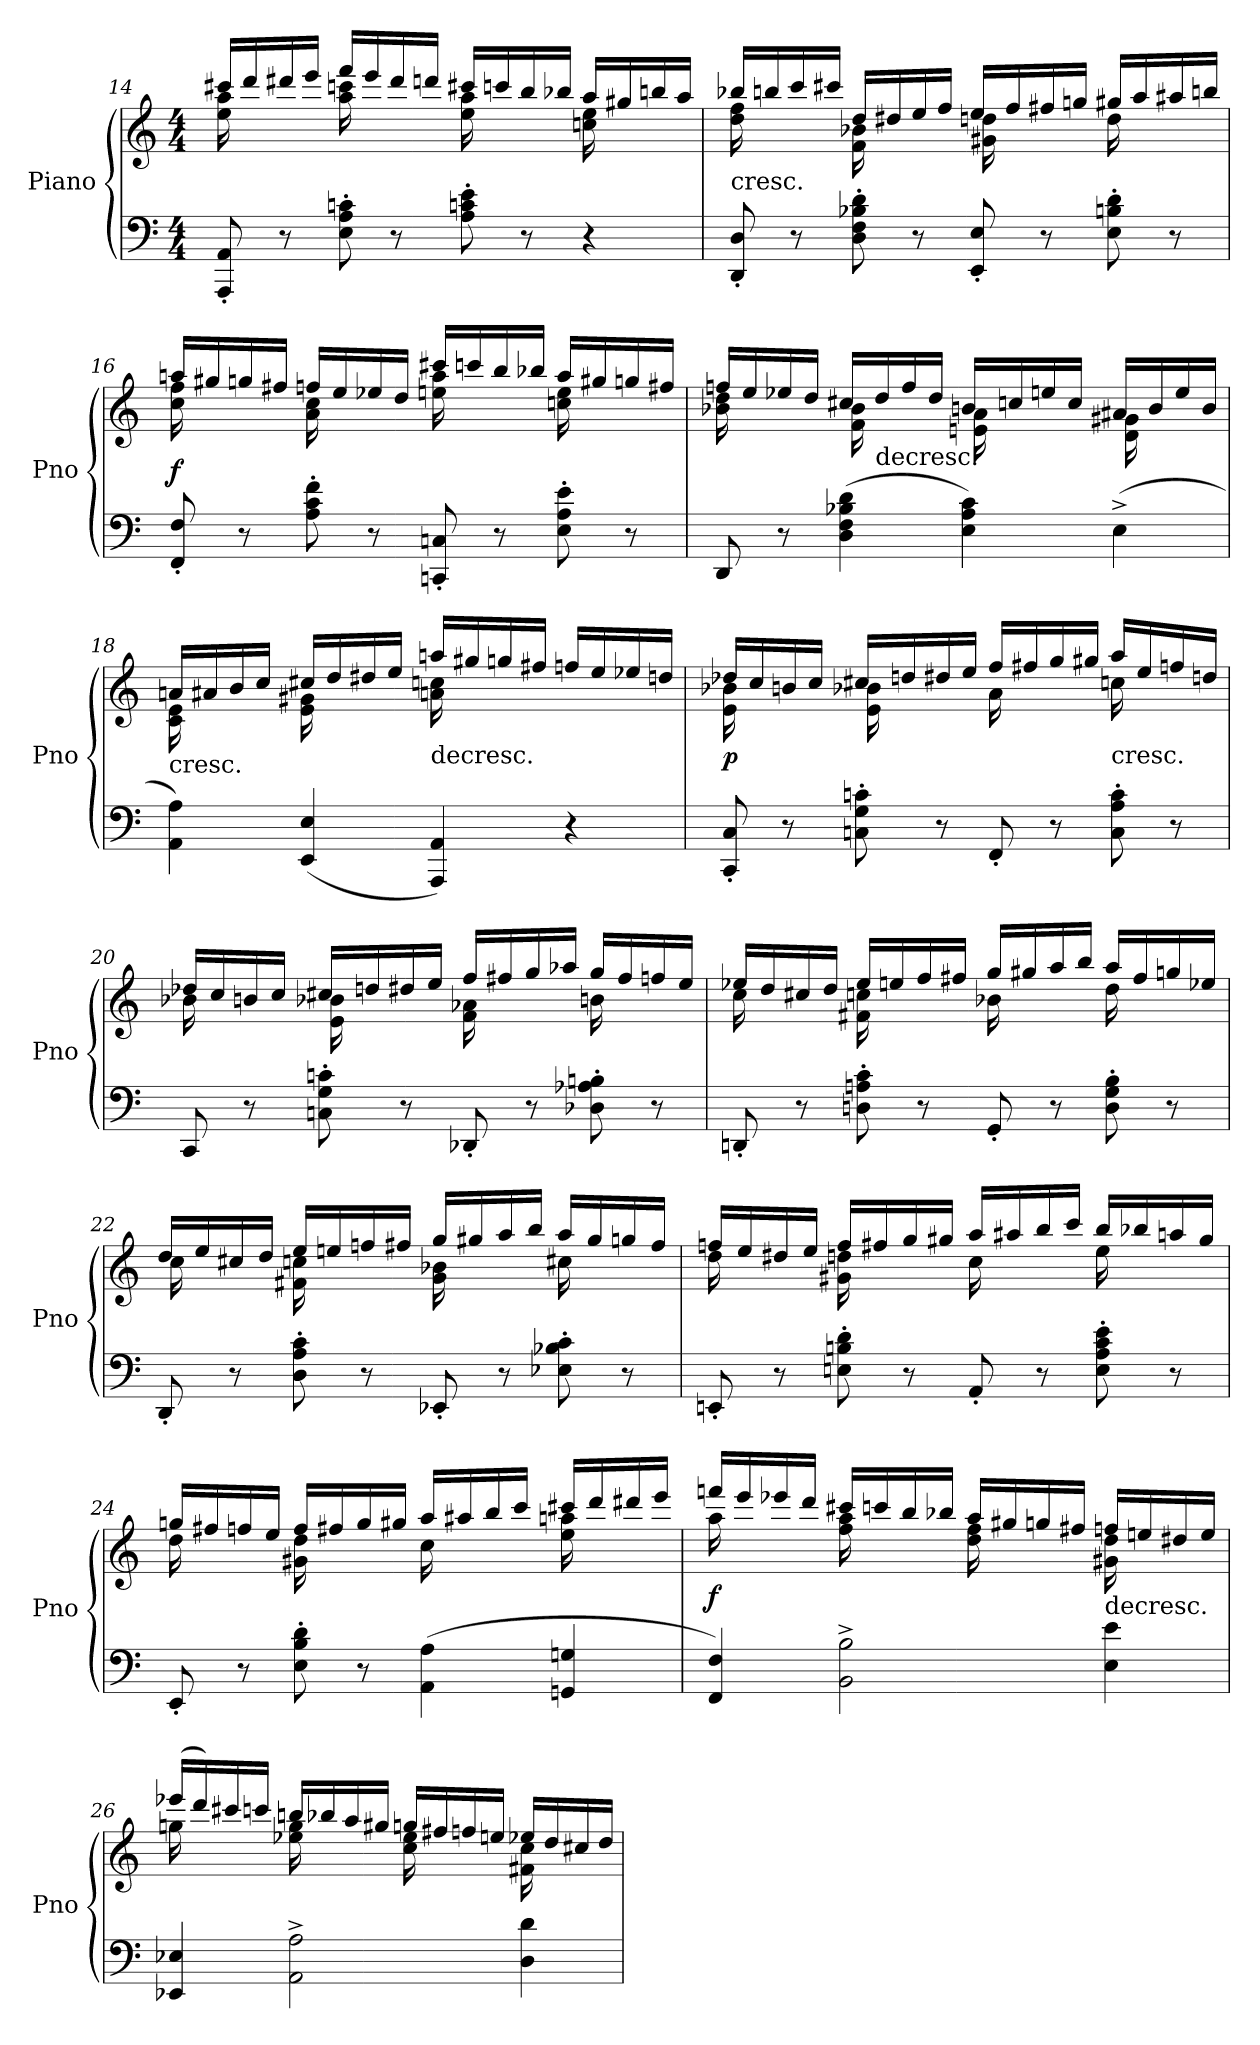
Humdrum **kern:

**kern	**kern	**dynam
*part1	*part1	*part1
*staff2	*staff1	*staff1/2
*I"Piano	*	*
*I'Pno	*	*
*clefF4	*clefG2	*
*k[]	*k[]	*
*M4/4	*M4/4	*
=14	=14	=14
*	*^	*
8AAA'/ 8AA'/	16ccc#X/LL	16ee\ 16aa\	.
.	16ddd/	8.ryy	.
8r	16ddd#X/	.	.
.	16eee/JJ	.	.
8E'\ 8A'\ 8cn'\	16fff/LL	16aa\ 16cccn\	.
.	16eee/	8.ryy	.
8r	16ddd#/	.	.
.	16dddn/JJ	.	.
8A'\ 8cn'\ 8e'\	16ccc#X/LL	16ee\ 16aa\	.
.	16cccn/	8.ryy	.
8r	16bb/	.	.
.	16bb-X/JJ	.	.
4r	16aa/LL	16ccn\ 16ee\	.
.	16gg#X/	8.ryy	.
.	16bbn/	.	.
.	16aa/JJ	.	.
=15	=15	=15	=15
!	!LO:TX:c:t=cresc.	!	!
8DD'/ 8D'/	16bb-X/LL	16dd\ 16ff\	.
.	16bbn/	8.ryy	.
8r	16ccc/	.	.
.	16ccc#X/JJ	.	.
8D'\ 8F'\ 8B-X'\ 8d'\	16dd/LL	16f\ 16b-X\	.
.	16dd#X/	8.ryy	.
8r	16ee/	.	.
.	16ff/JJ	.	.
8EE'/ 8E'/	16ee/LL	16g#X\ 16ddn\	.
.	16ff/	8.ryy	.
8r	16ff#X/	.	.
.	16ggn/JJ	.	.
8E'\ 8Bn'\ 8d'\	16gg#X/LL	16dd\	.
.	16aa/	8.ryy	.
8r	16aa#X/	.	.
.	16bbn/JJ	.	.
=16	=16	=16	=16
8FF'/ 8F'/	16aan/LL	16cc\ 16ff\	f
.	16gg#X/	8.ryy	.
8r	16ggn/	.	.
.	16ff#X/JJ	.	.
8A'\ 8c'\ 8f'\	16ffn/LL	16a\ 16cc\	.
.	16ee/	8.ryy	.
8r	16ee-X/	.	.
.	16dd/JJ	.	.
8CCn'/ 8Cn'/	16ccc#X/LL	16een\ 16aa\	.
.	16cccn/	8.ryy	.
8r	16bb/	.	.
.	16bb-X/JJ	.	.
8E'\ 8A'\ 8e'\	16aa/LL	16ccn\ 16ee\	.
.	16gg#X/	8.ryy	.
8r	16ggn/	.	.
.	16ff#X/JJ	.	.
=17	=17	=17	=17
8DD/	16ffn/LL	16b-X\ 16dd\	.
.	16ee/	8.ryy	.
8r	16ee-X/	.	.
.	16dd/JJ	.	.
(4D\ 4F\ 4B-X\ 4d\	16cc#X/LL	16f\ 16b-\	.
!	!LO:TX:c:t=decresc.	!	!
.	16dd/	8.ryy	.
.	16ff/	.	.
.	16dd/JJ	.	.
4E\ 4A\ 4c\)	16bn/LL	16en\ 16a\	.
.	16ccn/	8.ryy	.
.	16een/	.	.
.	16cc/JJ	.	.
(4E^\	16a#X/LL	16d\ 16g#X\	.
.	16b/	8.ryy	.
.	16ee/	.	.
.	16b/JJ	.	.
=18	=18	=18	=18
!	!LO:TX:c:t=cresc.	!	!
4AA\ 4A\)	16an/LL	16c\ 16e\	.
.	16a#X/	8.ryy	.
.	16b/	.	.
.	16cc/JJ	.	.
(4EE/ 4E/	16cc#X/LL	16e\ 16g#X\	.
.	16dd/	8.ryy	.
.	16dd#X/	.	.
.	16ee/JJ	.	.
!	!LO:TX:c:t=decresc.	!	!
4AAA/ 4AA/)	16aan/LL	16an\ 16ccn\	.
.	16gg#X/	4..ryy	.
.	16ggn/	.	.
.	16ff#X/JJ	.	.
4r	16ffn/LL	.	.
.	16ee/	.	.
.	16ee-X/	.	.
.	16ddn/JJ	.	.
=19	=19	=19	=19
8CC'/ 8C'/	16dd-X/LL	16e\ 16b-X\	p
.	16cc/	8.ryy	.
8r	16bn/	.	.
.	16cc/JJ	.	.
8Cn'\ 8G'\ 8cn'\	16cc#X/LL	16e\ 16b-X\	.
.	16ddn/	8.ryy	.
8r	16dd#X/	.	.
.	16ee/JJ	.	.
8FF'/	16ff/LL	16a\	.
.	16ff#X/	8.ryy	.
8r	16gg/	.	.
.	16gg#X/JJ	.	.
!	!LO:TX:c:t=cresc.	!	!
8C'\ 8A'\ 8c'\	16aa/LL	16ccn\	.
.	16ee/	8.ryy	.
8r	16ffn/	.	.
.	16ddn/JJ	.	.
=20	=20	=20	=20
8CC/	16dd-X/LL	16b-X\	.
.	16cc/	8.ryy	.
8r	16bn/	.	.
.	16cc/JJ	.	.
8Cn'\ 8G'\ 8cn'\	16cc#X/LL	16e\ 16b-X\	.
.	16ddn/	8.ryy	.
8r	16dd#X/	.	.
.	16ee/JJ	.	.
8DD-X'/	16ff/LL	16f\ 16a-X\	.
.	16ff#X/	8.ryy	.
8r	16gg/	.	.
.	16aa-X/JJ	.	.
8D-X'\ 8A-X'\ 8Bn'\	16gg/LL	16bn\	.
.	16ff#/	8.ryy	.
8r	16ffn/	.	.
.	16ee/JJ	.	.
=21	=21	=21	=21
8DDn'/	16ee-X/LL	16cc\	.
.	16dd/	8.ryy	.
8r	16cc#X/	.	.
.	16dd/JJ	.	.
8Dn'\ 8An'\ 8c'\	16ee-/LL	16f#X\ 16ccn\	.
.	16een/	8.ryy	.
8r	16ff/	.	.
.	16ff#X/JJ	.	.
8GG'/	16gg/LL	16b-X\	.
.	16gg#X/	8.ryy	.
8r	16aa/	.	.
.	16bb/JJ	.	.
8D'\ 8G'\ 8B'\	16aa/LL	16dd\	.
.	16ff#/	8.ryy	.
8r	16ggn/	.	.
.	16ee-X/JJ	.	.
=22	=22	=22	=22
8DD'/	16dd/LL	16cc\	.
.	16ee/	8.ryy	.
8r	16cc#X/	.	.
.	16dd/JJ	.	.
8D'\ 8A'\ 8c'\	16ee/LL	16f#X\ 16ccn\	.
.	16een/	8.ryy	.
8r	16ffn/	.	.
.	16ff#X/JJ	.	.
8EE-X'/	16gg/LL	16g\ 16b-X\	.
.	16gg#X/	8.ryy	.
8r	16aa/	.	.
.	16bb/JJ	.	.
8E-X'\ 8B-X'\ 8c'\	16aa/LL	16cc#X\	.
.	16gg#/	8.ryy	.
8r	16ggn/	.	.
.	16ff#/JJ	.	.
=23	=23	=23	=23
8EEn'/	16ffn/LL	16dd\	.
.	16ee/	8.ryy	.
8r	16dd#X/	.	.
.	16ee/JJ	.	.
8En'\ 8Bn'\ 8d'\	16ff/LL	16g#X\ 16ddn\	.
.	16ff#X/	8.ryy	.
8r	16gg/	.	.
.	16gg#X/JJ	.	.
8AA'/	16aa/LL	16cc\	.
.	16aa#X/	8.ryy	.
8r	16bb/	.	.
.	16ccc/JJ	.	.
8E'\ 8A'\ 8c'\ 8e'\	16bb/LL	16ee\	.
.	16bb-X/	8.ryy	.
8r	16aan/	.	.
.	16gg#/JJ	.	.
=24	=24	=24	=24
8EE'/	16ggn/LL	16dd\	.
.	16ff#X/	8.ryy	.
8r	16ffn/	.	.
.	16ee/JJ	.	.
8E'\ 8B'\ 8d'\	16ff/LL	16g#X\ 16dd\	.
.	16ff#X/	8.ryy	.
8r	16gg/	.	.
.	16gg#X/JJ	.	.
(4AA\ 4A\	16aa/LL	16cc\	.
.	16aa#X/	8.ryy	.
.	16bb/	.	.
.	16ccc/JJ	.	.
4GGn/ 4Gn/	16ccc#X/LL	16ee\ 16aan\	.
.	16ddd/	8.ryy	.
.	16ddd#X/	.	.
.	16eee/JJ	.	.
=25	=25	=25	=25
4FF/ 4F/)	16fffn/LL	16aa\	f
.	16eee/	8.ryy	.
.	16eee-X/	.	.
.	16ddd/JJ	.	.
2BB^\ 2B^\	16ccc#X/LL	16ff\ 16aa\	.
.	16cccn/	8.ryy	.
.	16bb/	.	.
.	16bb-X/JJ	.	.
.	16aa/LL	16dd\ 16ff\	.
.	16gg#X/	8.ryy	.
.	16ggn/	.	.
.	16ff#X/JJ	.	.
!	!LO:TX:c:t=decresc.	!	!
4E\ 4e\	16ffn/LL	16g#X\ 16dd\	.
.	16een/	8.ryy	.
.	16dd#X/	.	.
.	16ee/JJ	.	.
=26	=26	=26	=26
4EE-X/ 4E-X/	(16eee-X/LL	16ggn\	.
.	16ddd/)	8.ryy	.
.	16ccc#X/	.	.
.	16cccn/JJ	.	.
2AA^\ 2A^\	16bbn/LL	16ee-X\ 16gg\	.
.	16bb-X/	8.ryy	.
.	16aa/	.	.
.	16gg#X/JJ	.	.
.	16ggn/LL	16cc\ 16ee-\	.
.	16ff#X/	8.ryy	.
.	16ffn/	.	.
.	16een/JJ	.	.
4D\ 4d\	16ee-X/LL	16f#X\ 16cc\	.
.	16dd/	8.ryy	.
.	16cc#X/	.	.
.	16dd/JJ	.	.
*	*v	*v	*
=	=	=
*-	*-	*-
